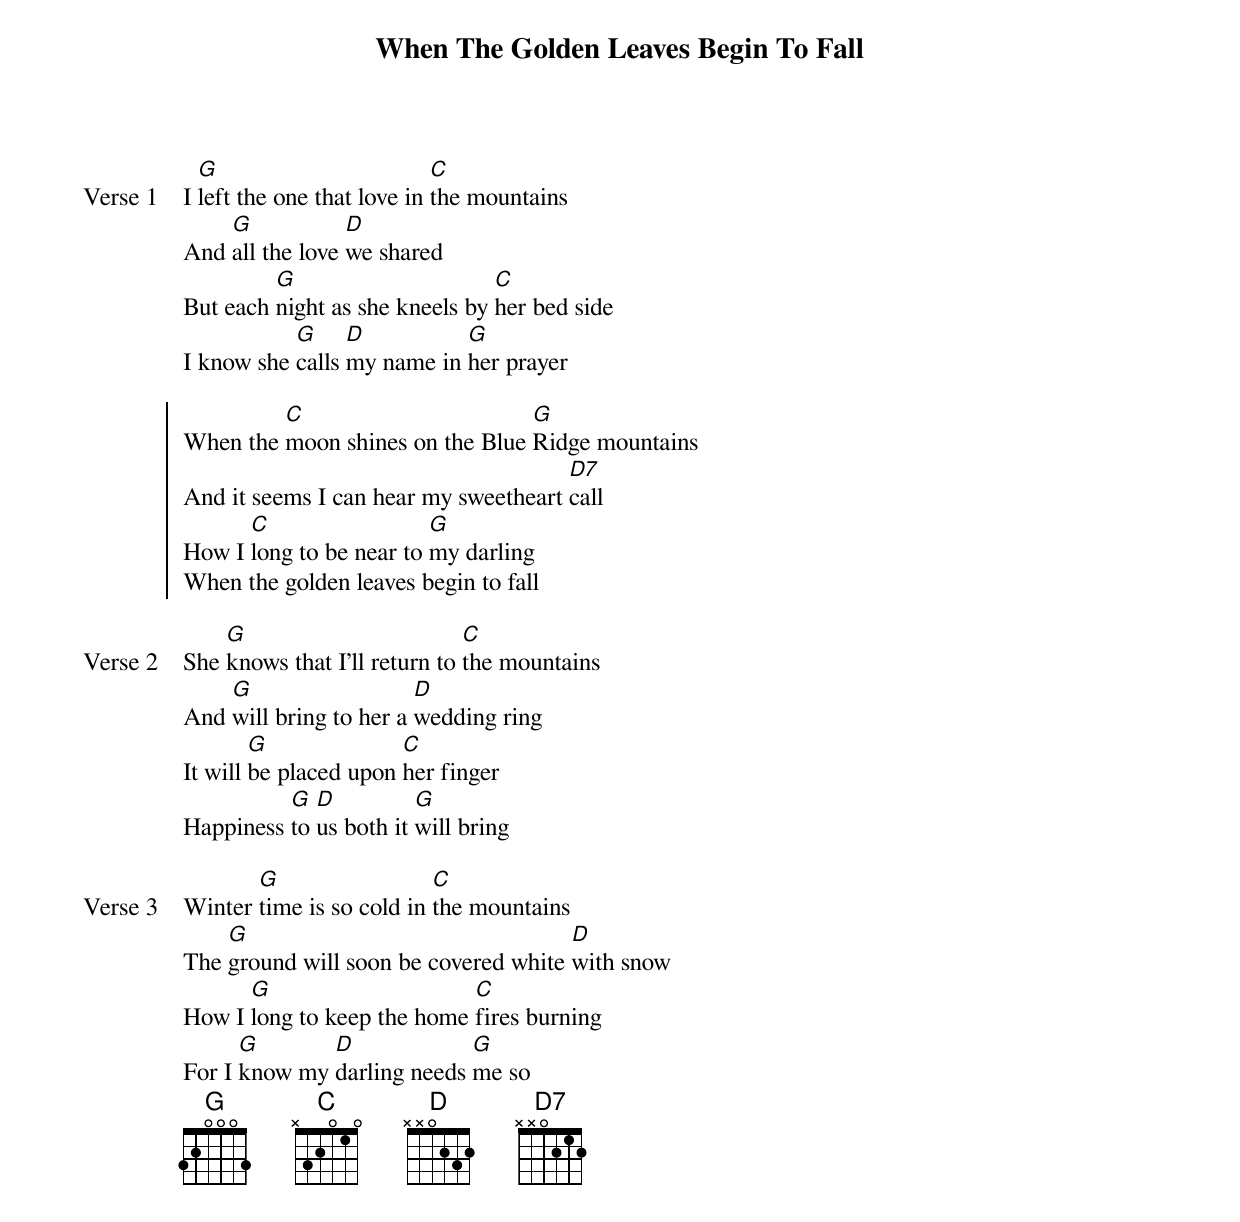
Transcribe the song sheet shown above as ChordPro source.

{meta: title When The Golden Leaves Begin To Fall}
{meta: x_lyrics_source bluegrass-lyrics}
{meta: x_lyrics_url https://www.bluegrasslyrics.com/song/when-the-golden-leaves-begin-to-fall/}
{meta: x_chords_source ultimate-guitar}
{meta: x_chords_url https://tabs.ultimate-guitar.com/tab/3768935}

{start_of_verse: Verse 1}
I [G]left the one that love in [C]the mountains
And [G]all the love [D]we shared
But each [G]night as she kneels by [C]her bed side
I know she [G]calls [D]my name in [G]her prayer
{end_of_verse}

{start_of_chorus}
When the [C]moon shines on the Blue [G]Ridge mountains
And it seems I can hear my sweetheart [D7]call
How I [C]long to be near to [G]my darling
When the golden leaves begin to fall
{end_of_chorus}

{start_of_verse: Verse 2}
She [G]knows that I’ll return to [C]the mountains
And [G]will bring to her a [D]wedding ring
It will [G]be placed upon [C]her finger
Happiness [G]to [D]us both it [G]will bring
{end_of_verse}

{start_of_verse: Verse 3}
Winter [G]time is so cold in [C]the mountains
The [G]ground will soon be covered white [D]with snow
How I [G]long to keep the home [C]fires burning
For I [G]know my [D]darling needs [G]me so
{end_of_verse}
